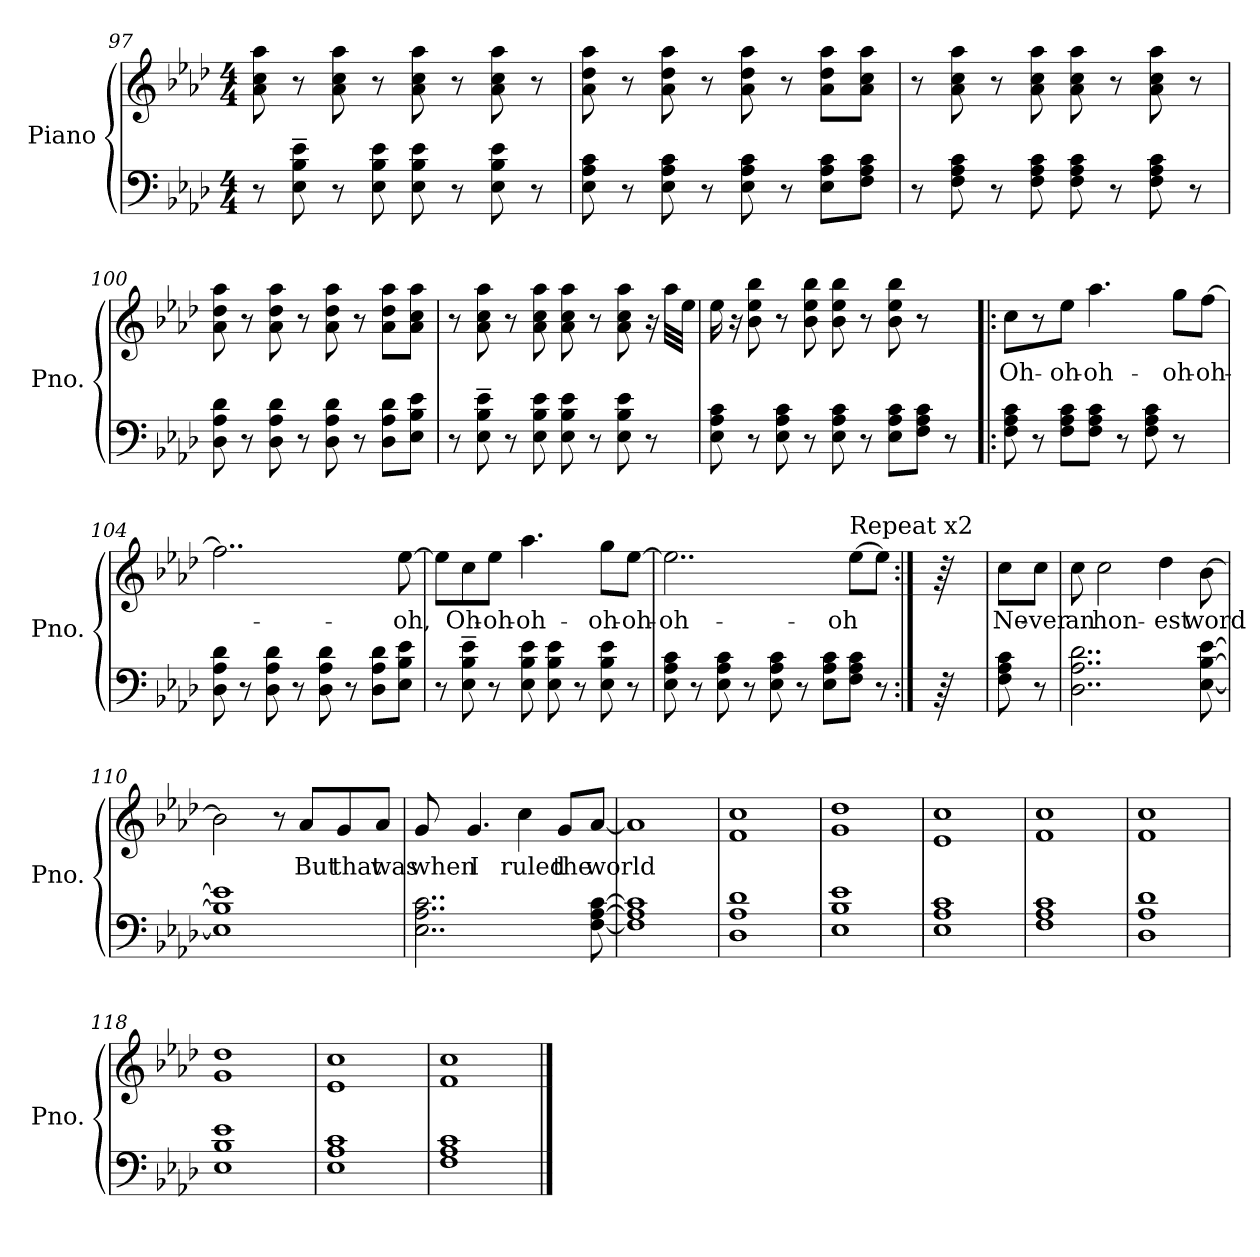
**kern	**kern	**text
*part1	*part1	*part1
*staff2	*staff1	*staff1
*I"Piano	*	*
*I'Pno.	*	*
*clefF4	*clefG2	*
*k[b-e-a-d-]	*k[b-e-a-d-]	*
*M4/4	*M4/4	*
=97	=97	=97
8r	8a-\ 8cc\ 8aa-\	.
8E-\~ 8B-\~ 8e-\~	8r	.
8r	8a-\ 8cc\ 8aa-\	.
8E-\ 8B-\ 8e-\	8r	.
8E-\ 8B-\ 8e-\	8a-\ 8cc\ 8aa-\	.
8r	8r	.
8E-\ 8B-\ 8e-\	8a-\ 8cc\ 8aa-\	.
8r	8r	.
=98	=98	=98
8E-\ 8A-\ 8c\	8a-\ 8dd-\ 8aa-\	.
8r	8r	.
8E-\ 8A-\ 8c\	8a-\ 8dd-\ 8aa-\	.
8r	8r	.
8E-\ 8A-\ 8c\	8a-\ 8dd-\ 8aa-\	.
8r	8r	.
8E-\ 8A-\ 8c\L	8a-\ 8dd-\ 8aa-\L	.
8F\ 8A-\ 8c\J	8a-\ 8cc\ 8aa-\J	.
=99	=99	=99
8r	8r	.
8F\ 8A-\ 8c\	8a-\ 8cc\ 8aa-\	.
8r	8r	.
8F\ 8A-\ 8c\	8a-\ 8cc\ 8aa-\	.
8F\ 8A-\ 8c\	8a-\ 8cc\ 8aa-\	.
8r	8r	.
8F\ 8A-\ 8c\	8a-\ 8cc\ 8aa-\	.
8r	8r	.
!!LO:LB:g=z
=100	=100	=100
8D-\ 8A-\ 8d-\	8a-\ 8dd-\ 8aa-\	.
8r	8r	.
8D-\ 8A-\ 8d-\	8a-\ 8dd-\ 8aa-\	.
8r	8r	.
8D-\ 8A-\ 8d-\	8a-\ 8dd-\ 8aa-\	.
8r	8r	.
8D-\ 8A-\ 8d-\L	8a-\ 8dd-\ 8aa-\L	.
8E-\ 8B-\ 8e-\J	8a-\ 8cc\ 8aa-\J	.
=101	=101	=101
8r	8r	.
8E-\~ 8B-\~ 8e-\~	8a-\ 8cc\ 8aa-\	.
8r	8r	.
8E-\ 8B-\ 8e-\	8a-\ 8cc\ 8aa-\	.
8E-\ 8B-\ 8e-\	8a-\ 8cc\ 8aa-\	.
8r	8r	.
8E-\ 8B-\ 8e-\	8a-\ 8cc\ 8aa-\	.
8r	16r	.
.	32aa-\LLL	.
.	32ee-\JJJ	.
=102	=102	=102
8E-\ 8A-\ 8c\	16ee-\	.
.	16r	.
8r	8b-\ 8ee-\ 8bb-\	.
8E-\ 8A-\ 8c\	8r	.
8r	8b-\ 8ee-\ 8bb-\	.
8E-\ 8A-\ 8c\	8b-\ 8ee-\ 8bb-\	.
8r	8r	.
8E-\ 8A-\ 8c\L	8b-\ 8ee-\ 8bb-\	.
8F\ 8A-\ 8c\J	8r	.
8r	8ryy	.
=103!|:	=103!|:	=103!|:
8F\ 8A-\ 8c\	8cc\L	Oh-
8r	8r	.
8F\ 8A-\ 8c\L	8ee-\J	-oh-
8F\ 8A-\ 8c\J	4.aa-\	-oh-
8r	.	.
8F\ 8A-\ 8c\	.	.
8r	8gg\L	-oh-
8ryy	[8ff\J	-oh-
=104	=104	=104
8D-\ 8A-\ 8d-\	2..ff\]	.
8r	.	.
8D-\ 8A-\ 8d-\	.	.
8r	.	.
8D-\ 8A-\ 8d-\	.	.
8r	.	.
8D-\ 8A-\ 8d-\L	.	.
8E-\ 8B-\ 8e-\J	[8ee-\	-oh,
!!LO:LB:g=z
=105	=105	=105
8r	8ee-\L]	.
8E-\~ 8B-\~ 8e-\~	8cc\	Oh-
8r	8ee-\J	-oh-
8E-\ 8B-\ 8e-\	4.aa-\	-oh-
8E-\ 8B-\ 8e-\	.	.
8r	.	.
8E-\ 8B-\ 8e-\	8gg\L	-oh-
8r	[8ee-\J	-oh-
=106	=106	=106
8E-\ 8A-\ 8c\	2..ee-\]	-oh-
8r	.	.
8E-\ 8A-\ 8c\	.	.
8r	.	.
8E-\ 8A-\ 8c\	.	.
8r	.	.
8E-\ 8A-\ 8c\L	.	.
!	!LO:TX:a:t=Repeat x2	!
8F\ 8A-\ 8c\J	[8ee-\L	-oh
8r	8ee-\J]	.
=107:|!	=107:|!	=107:|!
64r	64r	.
!!LO:LB:g=z
=108	=108	=108
8F\ 8A-\ 8c\	8cc\L	Ne-
8r	8cc\J	-ver
=109	=109	=109
2..D-\ 2..A-\ 2..d-\	8cc\	an
.	2cc\	hon-
.	4dd-\	-est
[8E-\ [8B-\ [8e-\	[8b-\	word
=110	=110	=110
1E-] 1B-] 1e-]	2b-\]	.
.	8r	.
.	8a-/L	But
.	8g/	that
.	8a-/J	was
=111	=111	=111
2..E-\ 2..A-\ 2..c\	8g/	when
.	4.g/	I
.	4cc\	ruled
.	8g/L	the
[8F\ [8A-\ [8c\	[8a-/J	world
=112	=112	=112
1F] 1A-] 1c]	1a-]	.
=113	=113	=113
1D- 1A- 1d-	1f 1cc	.
=114	=114	=114
1E- 1B- 1e-	1g 1dd-	.
=115	=115	=115
1E- 1A- 1c	1e- 1cc	.
=116	=116	=116
1F 1A- 1c	1f 1cc	.
=117	=117	=117
1D- 1A- 1d-	1f 1cc	.
=118	=118	=118
1E- 1B- 1e-	1g 1dd-	.
!!LO:LB:g=z
=119	=119	=119
1E- 1A- 1c	1e- 1cc	.
=120	=120	=120
1F 1A- 1c	1f 1cc	.
==	==	==
*-	*-	*-
